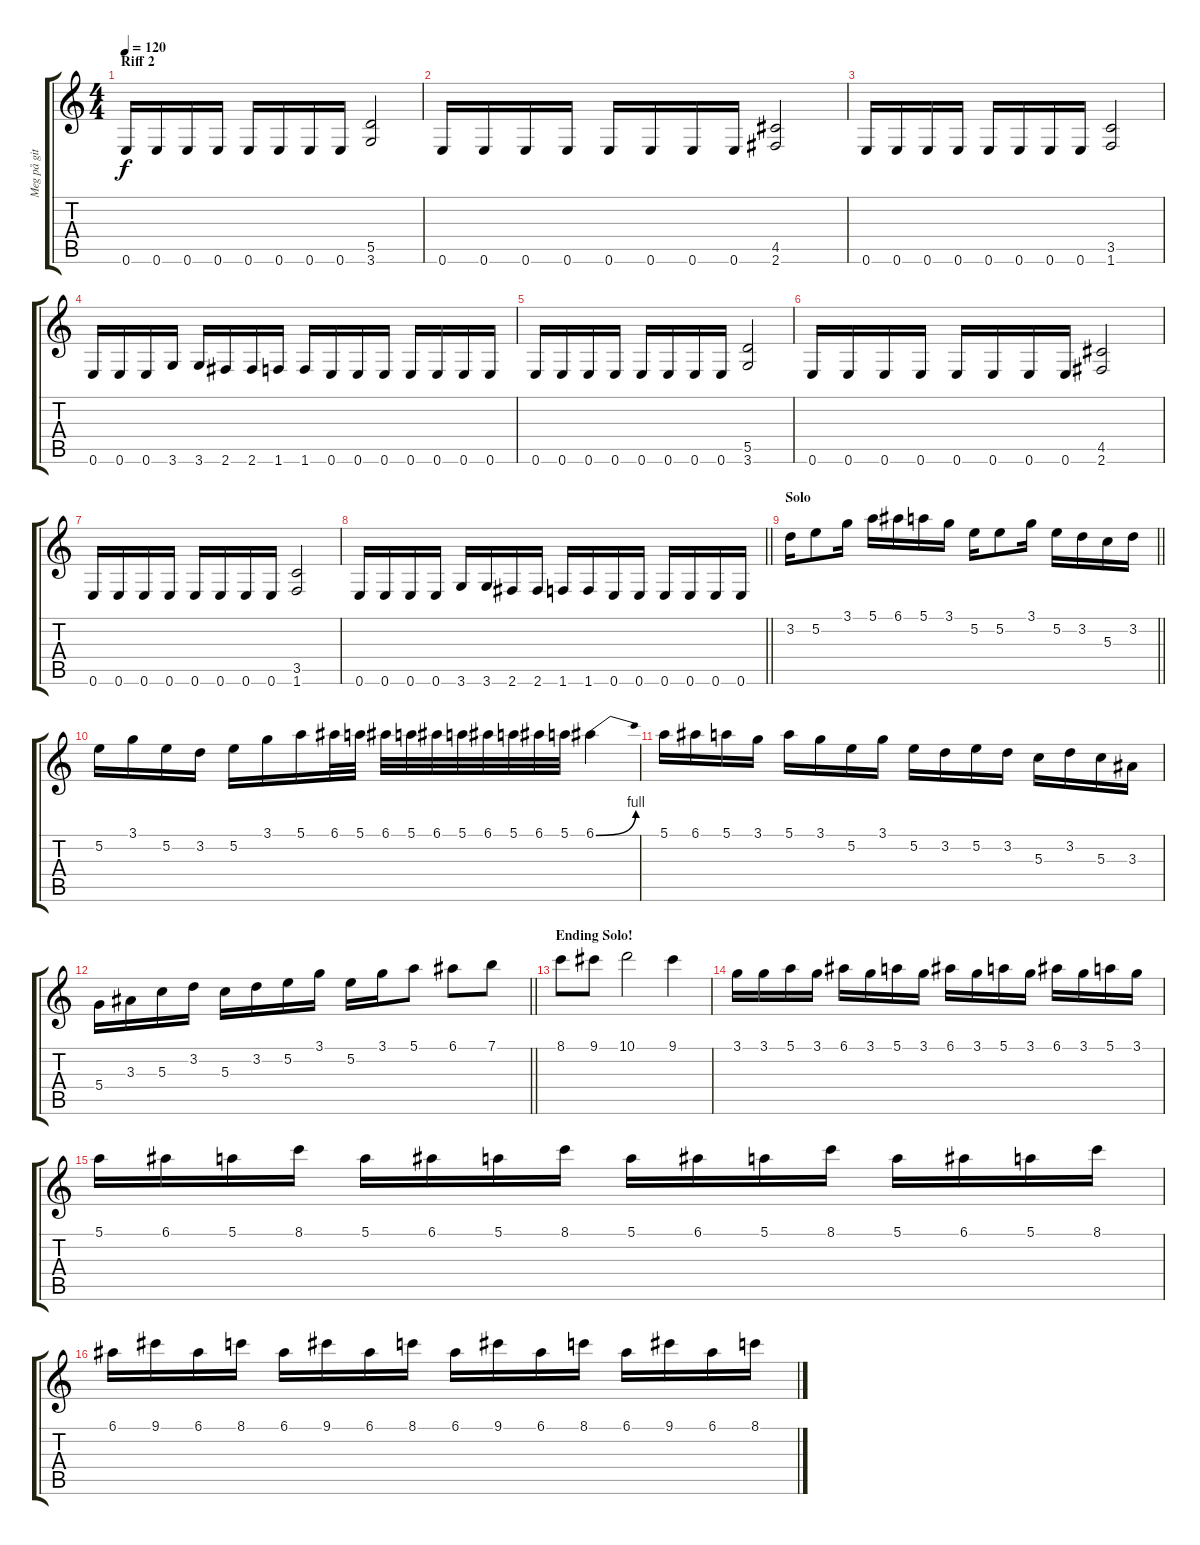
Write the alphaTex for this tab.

\track ("Meg på gitar" "Meg på git") {instrument overdrivenguitar}
\staff {score tabs}
\tuning (E4 B3 G3 D3 A2 E2) {hide}
\ts (4 4)
\section ("" "Riff 2")
\tempo 120
\clef g2
\ks c
0.6.16{dy f} 0.6.16 0.6.16 0.6.16 0.6.16 0.6.16 0.6.16 0.6.16 (5.5 3.6).2 |
0.6.16 0.6.16 0.6.16 0.6.16 0.6.16 0.6.16 0.6.16 0.6.16 (4.5 2.6).2 |
0.6.16 0.6.16 0.6.16 0.6.16 0.6.16 0.6.16 0.6.16 0.6.16 (3.5 1.6).2 |
0.6.16 0.6.16 0.6.16 3.6.16 3.6.16 2.6.16 2.6.16 1.6.16 1.6.16 0.6.16 0.6.16 0.6.16 0.6.16 0.6.16 0.6.16 0.6.16 |
0.6.16 0.6.16 0.6.16 0.6.16 0.6.16 0.6.16 0.6.16 0.6.16 (5.5 3.6).2 |
0.6.16 0.6.16 0.6.16 0.6.16 0.6.16 0.6.16 0.6.16 0.6.16 (4.5 2.6).2 |
0.6.16 0.6.16 0.6.16 0.6.16 0.6.16 0.6.16 0.6.16 0.6.16 (3.5 1.6).2 |
\barLineRight lightlight
0.6.16 0.6.16 0.6.16 0.6.16 3.6.16 3.6.16 2.6.16 2.6.16 1.6.16 1.6.16 0.6.16 0.6.16 0.6.16 0.6.16 0.6.16 0.6.16 |
\section ("" "Solo")
\barLineRight lightlight
3.2.16 5.2.8 3.1.16 5.1.16 6.1.16 5.1.16 3.1.16 5.2.16 5.2.8 3.1.16 5.2.16 3.2.16 5.3.16 3.2.16 |
5.2.16 3.1.16 5.2.16 3.2.16 5.2.16 3.1.16 5.1.16 6.1.32 5.1.32 6.1.32 5.1.32 6.1.32 5.1.32 6.1.32 5.1.32 6.1.32 5.1.32 6.1{be (bend 0 0 60 4)}.4 |
5.1.16 6.1.16 5.1.16 3.1.16 5.1.16 3.1.16 5.2.16 3.1.16 5.2.16 3.2.16 5.2.16 3.2.16 5.3.16 3.2.16 5.3.16 3.3.16 |
\barLineRight lightlight
5.4.16 3.3.16 5.3.16 3.2.16 5.3.16 3.2.16 5.2.16 3.1.16 5.2.16 3.1.16 5.1.8 6.1.8 7.1.8 |
\section ("" "Ending Solo!")
8.1.8 9.1.8 10.1.2 9.1.4 |
3.1.16 3.1.16 5.1.16 3.1.16 6.1.16 3.1.16 5.1.16 3.1.16 6.1.16 3.1.16 5.1.16 3.1.16 6.1.16 3.1.16 5.1.16 3.1.16 |
5.1.16 6.1.16 5.1.16 8.1.16 5.1.16 6.1.16 5.1.16 8.1.16 5.1.16 6.1.16 5.1.16 8.1.16 5.1.16 6.1.16 5.1.16 8.1.16 |
6.1.16 9.1.16 6.1.16 8.1.16 6.1.16 9.1.16 6.1.16 8.1.16 6.1.16 9.1.16 6.1.16 8.1.16 6.1.16 9.1.16 6.1.16 8.1.16
